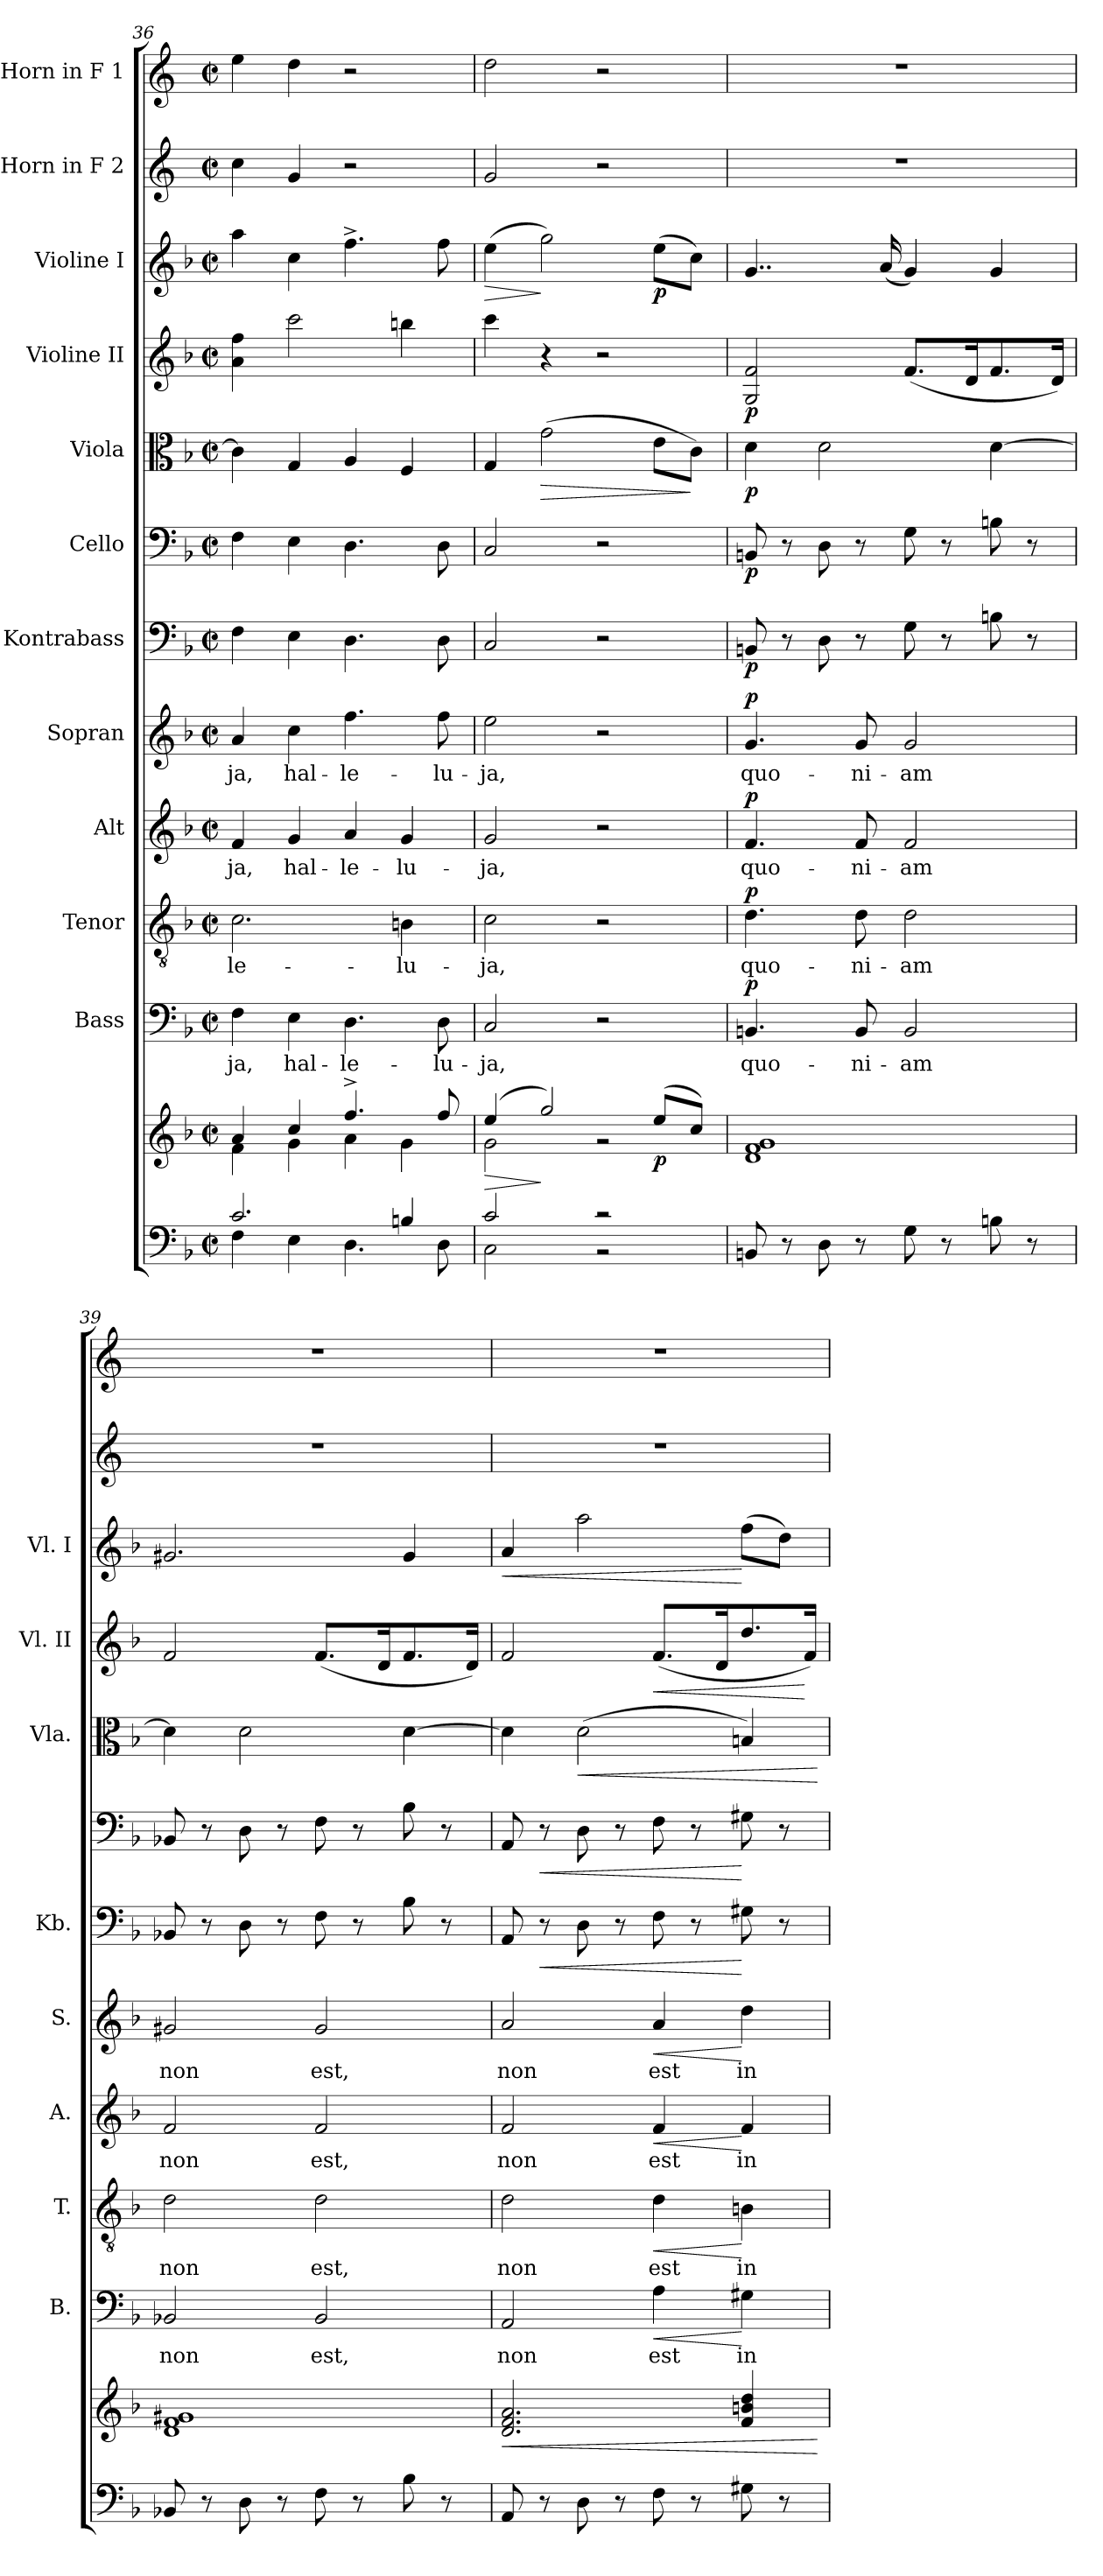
**kern	**kern	**dynam	**kern	**text	**dynam	**kern	**text	**dynam	**kern	**text	**dynam	**kern	**text	**dynam	**kern	**dynam	**kern	**dynam	**kern	**dynam	**kern	**dynam	**kern	**dynam	**kern	**kern
*part12	*part12	*part12	*part11	*part11	*part11	*part10	*part10	*part10	*part9	*part9	*part9	*part8	*part8	*part8	*part7	*part7	*part6	*part6	*part5	*part5	*part4	*part4	*part3	*part3	*part2	*part1
*staff13	*staff12	*staff12/13	*staff11	*staff11	*staff11	*staff10	*staff10	*staff10	*staff9	*staff9	*staff9	*staff8	*staff8	*staff8	*staff7	*staff7	*staff6	*staff6	*staff5	*staff5	*staff4	*staff4	*staff3	*staff3	*staff2	*staff1
*	*	*	*I"Bass	*	*	*I"Tenor	*	*	*I"Alt	*	*	*I"Sopran	*	*	*I"Kontrabass	*	*I"Cello	*	*I"Viola	*	*I"Violine II	*	*I"Violine I	*	*I"Horn in F 2	*I"Horn in F 1
*	*	*	*I'B.	*	*	*I'T.	*	*	*I'A.	*	*	*I'S.	*	*	*I'Kb.	*	*	*	*I'Vla.	*	*I'Vl. II	*	*I'Vl. I	*	*	*
*clefF4	*clefG2	*	*clefF4	*	*	*clefGv2	*	*	*clefG2	*	*	*clefG2	*	*	*clefF4	*	*clefF4	*	*clefC3	*	*clefG2	*	*clefG2	*	*clefG2	*clefG2
*	*	*	*	*	*	*	*	*	*	*	*	*	*	*	*ITrd7c12	*	*	*	*	*	*	*	*	*	*ITrd4c7	*ITrd4c7
*k[b-]	*k[b-]	*	*k[b-]	*	*	*k[b-]	*	*	*k[b-]	*	*	*k[b-]	*	*	*k[b-]	*	*k[b-]	*	*k[b-]	*	*k[b-]	*	*k[b-]	*	*k[b-]	*k[b-]
*F:	*F:	*	*F:	*	*	*F:	*	*	*F:	*	*	*F:	*	*	*F:	*	*F:	*	*F:	*	*F:	*	*F:	*	*F:	*F:
*M2/2	*M2/2	*	*M2/2	*	*	*M2/2	*	*	*M2/2	*	*	*M2/2	*	*	*M2/2	*	*M2/2	*	*M2/2	*	*M2/2	*	*M2/2	*	*M2/2	*M2/2
*met(c|)	*met(c|)	*	*met(c|)	*	*	*met(c|)	*	*	*met(c|)	*	*	*met(c|)	*	*	*met(c|)	*	*met(c|)	*	*met(c|)	*	*met(c|)	*	*met(c|)	*	*met(c|)	*met(c|)
=36	=36	=36	=36	=36	=36	=36	=36	=36	=36	=36	=36	=36	=36	=36	=36	=36	=36	=36	=36	=36	=36	=36	=36	=36	=36	=36
*^	*^	*	*	*	*	*	*	*	*	*	*	*	*	*	*	*	*	*	*	*	*	*	*	*	*	*
!	!	!	!	!	!	!LO:LY:b	!	!	!LO:LY:b	!	!	!LO:LY:b	!	!	!LO:LY:b	!	!	!	!	!	!	!	!	!	!	!	!	!
2.c/	4F\	4a/	4f\	.	4F\	-ja,	.	2.c\	-le-	.	4f/	-ja,	.	4a/	-ja,	.	4FF\	.	4F\	.	4c\]	.	4a\ 4ff\	.	4aa\	.	4f\	4a\
!	!	!	!	!	!	!LO:LY:b	!	!	!	!	!	!LO:LY:b	!	!	!LO:LY:b	!	!	!	!	!	!	!	!	!	!	!	!	!
.	4E\	4cc/	4g\	.	4E\	hal-	.	.	.	.	4g/	hal-	.	4cc\	hal-	.	4EE\	.	4E\	.	4G/	.	2ccc\	.	4cc\	.	4c/	4g\
!	!	!	!	!	!	!LO:LY:b	!	!	!	!	!	!LO:LY:b	!	!	!LO:LY:b	!	!	!	!	!	!	!	!	!	!	!	!	!
.	4.D\	4.ff^>/	4a\	.	4.D\	-le-	.	.	.	.	4a/	-le-	.	4.ff\	-le-	.	4.DD\	.	4.D\	.	4A/	.	.	.	4.ff^>\	.	2r	2r
!	!	!	!	!	!	!	!	!	!LO:LY:b	!	!	!LO:LY:b	!	!	!	!	!	!	!	!	!	!	!	!	!	!	!	!
4Bn/	.	.	4g\	.	.	.	.	4Bn\	-lu-	.	4g/	-lu-	.	.	.	.	.	.	.	.	4F/	.	4bbn\	.	.	.	.	.
!	!	!	!	!	!	!LO:LY:b	!	!	!	!	!	!	!	!	!LO:LY:b	!	!	!	!	!	!	!	!	!	!	!	!	!
.	8D\	8ff/	.	.	8D\	-lu-	.	.	.	.	.	.	.	8ff\	-lu-	.	8DD\	.	8D\	.	.	.	.	.	8ff\	.	.	.
!!LO:PB:g=z
=37	=37	=37	=37	=37	=37	=37	=37	=37	=37	=37	=37	=37	=37	=37	=37	=37	=37	=37	=37	=37	=37	=37	=37	=37	=37	=37	=37	=37
!	!	!	!	!LO:HP:b	!	!LO:LY:b	!	!	!LO:LY:b	!	!	!LO:LY:b	!	!	!LO:LY:b	!	!	!	!	!	!	!	!	!	!	!LO:HP:b	!	!
2c/	2C\	(4ee/	2g\	>	2C/	-ja,	.	2c\	-ja,	.	2g/	-ja,	.	2ee\	-ja,	.	2CC/	.	2C/	.	4G/	.	4ccc\	.	(>4ee\	>	2c/	2g\
!	!	!	!	!	!	!	!	!	!	!	!	!	!	!	!	!	!	!	!	!	!	!LO:HP:b	!	!	!	!	!	!
.	.	2gg/)	.	]	.	.	.	.	.	.	.	.	.	.	.	.	.	.	.	.	(>2g\	>	4r	.	2gg\)	]	.	.
2r	2r	.	2rg	.	2r	.	.	2r	.	.	2r	.	.	2r	.	.	2r	.	2r	.	.	.	2r	.	.	.	2r	2r
!	!	!	!	!LO:DY:b	!	!	!	!	!	!	!	!	!	!	!	!	!	!	!	!	!	!	!	!	!	!LO:DY:b	!	!
.	.	(>8ee/L	.	p	.	.	.	.	.	.	.	.	.	.	.	.	.	.	.	.	8e\L	.	.	.	(>8ee\L	p	.	.
.	.	8cc/J)	.	.	.	.	.	.	.	.	.	.	.	.	.	.	.	.	.	.	8c\J)	]	.	.	8cc\J)	.	.	.
*v	*v	*	*	*	*	*	*	*	*	*	*	*	*	*	*	*	*	*	*	*	*	*	*	*	*	*	*	*
*	*v	*v	*	*	*	*	*	*	*	*	*	*	*	*	*	*	*	*	*	*	*	*	*	*	*	*	*
=38	=38	=38	=38	=38	=38	=38	=38	=38	=38	=38	=38	=38	=38	=38	=38	=38	=38	=38	=38	=38	=38	=38	=38	=38	=38	=38
!	!	!	!	!LO:LY:b	!LO:DY:a	!	!LO:LY:b	!LO:DY:a	!	!LO:LY:b	!LO:DY:a	!	!LO:LY:b	!LO:DY:a	!	!LO:DY:b	!	!LO:DY:b	!	!LO:DY:b	!	!LO:DY:b	!	!	!	!
8BBn/	1d 1f 1g	.	4.BBn/	quo-	p	4.d\	quo-	p	4.f/	quo-	p	4.g/	quo-	p	8BBBn/	p	8BBn/	p	4d\	p	2G/ 2f/	p	4..g/	.	1r	1r
8r	.	.	.	.	.	.	.	.	.	.	.	.	.	.	8r	.	8r	.	.	.	.	.	.	.	.	.
8D\	.	.	.	.	.	.	.	.	.	.	.	.	.	.	8DD\	.	8D\	.	2d\	.	.	.	.	.	.	.
!	!	!	!	!LO:LY:b	!	!	!LO:LY:b	!	!	!LO:LY:b	!	!	!LO:LY:b	!	!	!	!	!	!	!	!	!	!	!	!	!
8r	.	.	8BB/	-ni-	.	8d\	-ni-	.	8f/	-ni-	.	8g/	-ni-	.	8r	.	8r	.	.	.	.	.	.	.	.	.
.	.	.	.	.	.	.	.	.	.	.	.	.	.	.	.	.	.	.	.	.	.	.	(<16a/	.	.	.
!	!	!	!	!LO:LY:b	!	!	!LO:LY:b	!	!	!LO:LY:b	!	!	!LO:LY:b	!	!	!	!	!	!	!	!	!	!	!	!	!
8G\	.	.	2BB/	-am	.	2d\	-am	.	2f/	-am	.	2g/	-am	.	8GG\	.	8G\	.	.	.	(<8.f/L	.	4g/)	.	.	.
8r	.	.	.	.	.	.	.	.	.	.	.	.	.	.	8r	.	8r	.	.	.	.	.	.	.	.	.
.	.	.	.	.	.	.	.	.	.	.	.	.	.	.	.	.	.	.	.	.	16d/k	.	.	.	.	.
8Bn\	.	.	.	.	.	.	.	.	.	.	.	.	.	.	8BBn\	.	8Bn\	.	[4d\	.	8.f/	.	4g/	.	.	.
8r	.	.	.	.	.	.	.	.	.	.	.	.	.	.	8r	.	8r	.	.	.	.	.	.	.	.	.
.	.	.	.	.	.	.	.	.	.	.	.	.	.	.	.	.	.	.	.	.	16d/Jk)	.	.	.	.	.
=39	=39	=39	=39	=39	=39	=39	=39	=39	=39	=39	=39	=39	=39	=39	=39	=39	=39	=39	=39	=39	=39	=39	=39	=39	=39	=39
!	!	!	!	!LO:LY:b	!	!	!LO:LY:b	!	!	!LO:LY:b	!	!	!LO:LY:b	!	!	!	!	!	!	!	!	!	!	!	!	!
8BB-X/	1d 1f 1g#X	.	2BB-X/	non	.	2d\	non	.	2f/	non	.	2g#X/	non	.	8BBB-X/	.	8BB-X/	.	4d\]	.	2f/	.	2.g#X/	.	1r	1r
8r	.	.	.	.	.	.	.	.	.	.	.	.	.	.	8r	.	8r	.	.	.	.	.	.	.	.	.
8D\	.	.	.	.	.	.	.	.	.	.	.	.	.	.	8DD\	.	8D\	.	2d\	.	.	.	.	.	.	.
8r	.	.	.	.	.	.	.	.	.	.	.	.	.	.	8r	.	8r	.	.	.	.	.	.	.	.	.
!	!	!	!	!LO:LY:b	!	!	!LO:LY:b	!	!	!LO:LY:b	!	!	!LO:LY:b	!	!	!	!	!	!	!	!	!	!	!	!	!
8F\	.	.	2BB-/	est,	.	2d\	est,	.	2f/	est,	.	2g#/	est,	.	8FF\	.	8F\	.	.	.	(<8.f/L	.	.	.	.	.
8r	.	.	.	.	.	.	.	.	.	.	.	.	.	.	8r	.	8r	.	.	.	.	.	.	.	.	.
.	.	.	.	.	.	.	.	.	.	.	.	.	.	.	.	.	.	.	.	.	16d/k	.	.	.	.	.
8B-\	.	.	.	.	.	.	.	.	.	.	.	.	.	.	8BB-\	.	8B-\	.	[4d\	.	8.f/	.	4g#/	.	.	.
8r	.	.	.	.	.	.	.	.	.	.	.	.	.	.	8r	.	8r	.	.	.	.	.	.	.	.	.
.	.	.	.	.	.	.	.	.	.	.	.	.	.	.	.	.	.	.	.	.	16d/Jk)	.	.	.	.	.
=40	=40	=40	=40	=40	=40	=40	=40	=40	=40	=40	=40	=40	=40	=40	=40	=40	=40	=40	=40	=40	=40	=40	=40	=40	=40	=40
!	!	!LO:HP:b	!	!LO:LY:b	!	!	!LO:LY:b	!	!	!LO:LY:b	!	!	!LO:LY:b	!	!	!	!	!	!	!	!	!	!	!LO:HP:b	!	!
8AA/	2.d/ 2.f/ 2.a/	<	2AA/	non	.	2d\	non	.	2f/	non	.	2a/	non	.	8AAA/	.	8AA/	.	4d\]	.	2f/	.	4a/	<	1r	1r
!	!	!	!	!	!	!	!	!	!	!	!	!	!	!	!	!LO:HP:b	!	!LO:HP:b	!	!	!	!	!	!	!	!
8r	.	.	.	.	.	.	.	.	.	.	.	.	.	.	8r	<	8r	<	.	.	.	.	.	.	.	.
!	!	!	!	!	!	!	!	!	!	!	!	!	!	!	!	!	!	!	!	!LO:HP:b	!	!	!	!	!	!
8D\	.	.	.	.	.	.	.	.	.	.	.	.	.	.	8DD\	.	8D\	.	(>2d\	<	.	.	2aa\	.	.	.
8r	.	.	.	.	.	.	.	.	.	.	.	.	.	.	8r	.	8r	.	.	.	.	.	.	.	.	.
!	!	!	!	!LO:LY:b	!LO:HP:b	!	!LO:LY:b	!LO:HP:b	!	!LO:LY:b	!LO:HP:b	!	!LO:LY:b	!LO:HP:b	!	!	!	!	!	!	!	!LO:HP:b	!	!	!	!
8F\	.	.	4A\	est	<	4d\	est	<	4f/	est	<	4a/	est	<	8FF\	.	8F\	.	.	.	(<8.f/L	<	.	.	.	.
8r	.	.	.	.	.	.	.	.	.	.	.	.	.	.	8r	.	8r	.	.	.	.	.	.	.	.	.
.	.	.	.	.	.	.	.	.	.	.	.	.	.	.	.	.	.	.	.	.	16d/k	.	.	.	.	.
!	!	!	!	!LO:LY:b	!	!	!LO:LY:b	!	!	!LO:LY:b	!	!	!LO:LY:b	!	!	!	!	!	!	!	!	!	!	!	!	!
8G#X\	4f/ 4bn/ 4dd/	.	4G#X\	in	[	4Bn\	in	[	4f/	in	[	4dd\	in	[	8GG#X\	[	8G#X\	[	4Bn/)	.	8.dd/	.	(>8ff\L	[	.	.
8r	.	.	.	.	.	.	.	.	.	.	.	.	.	.	8r	.	8r	.	.	.	.	.	8dd\J)	.	.	.
.	.	.	.	.	.	.	.	.	.	.	.	.	.	.	.	.	.	.	.	.	16f/Jk)	[	.	.	.	.
.	.	[	.	.	.	.	.	.	.	.	.	.	.	.	.	.	.	.	.	[	.	.	.	.	.	.
=	=	=	=	=	=	=	=	=	=	=	=	=	=	=	=	=	=	=	=	=	=	=	=	=	=	=
*-	*-	*-	*-	*-	*-	*-	*-	*-	*-	*-	*-	*-	*-	*-	*-	*-	*-	*-	*-	*-	*-	*-	*-	*-	*-	*-
